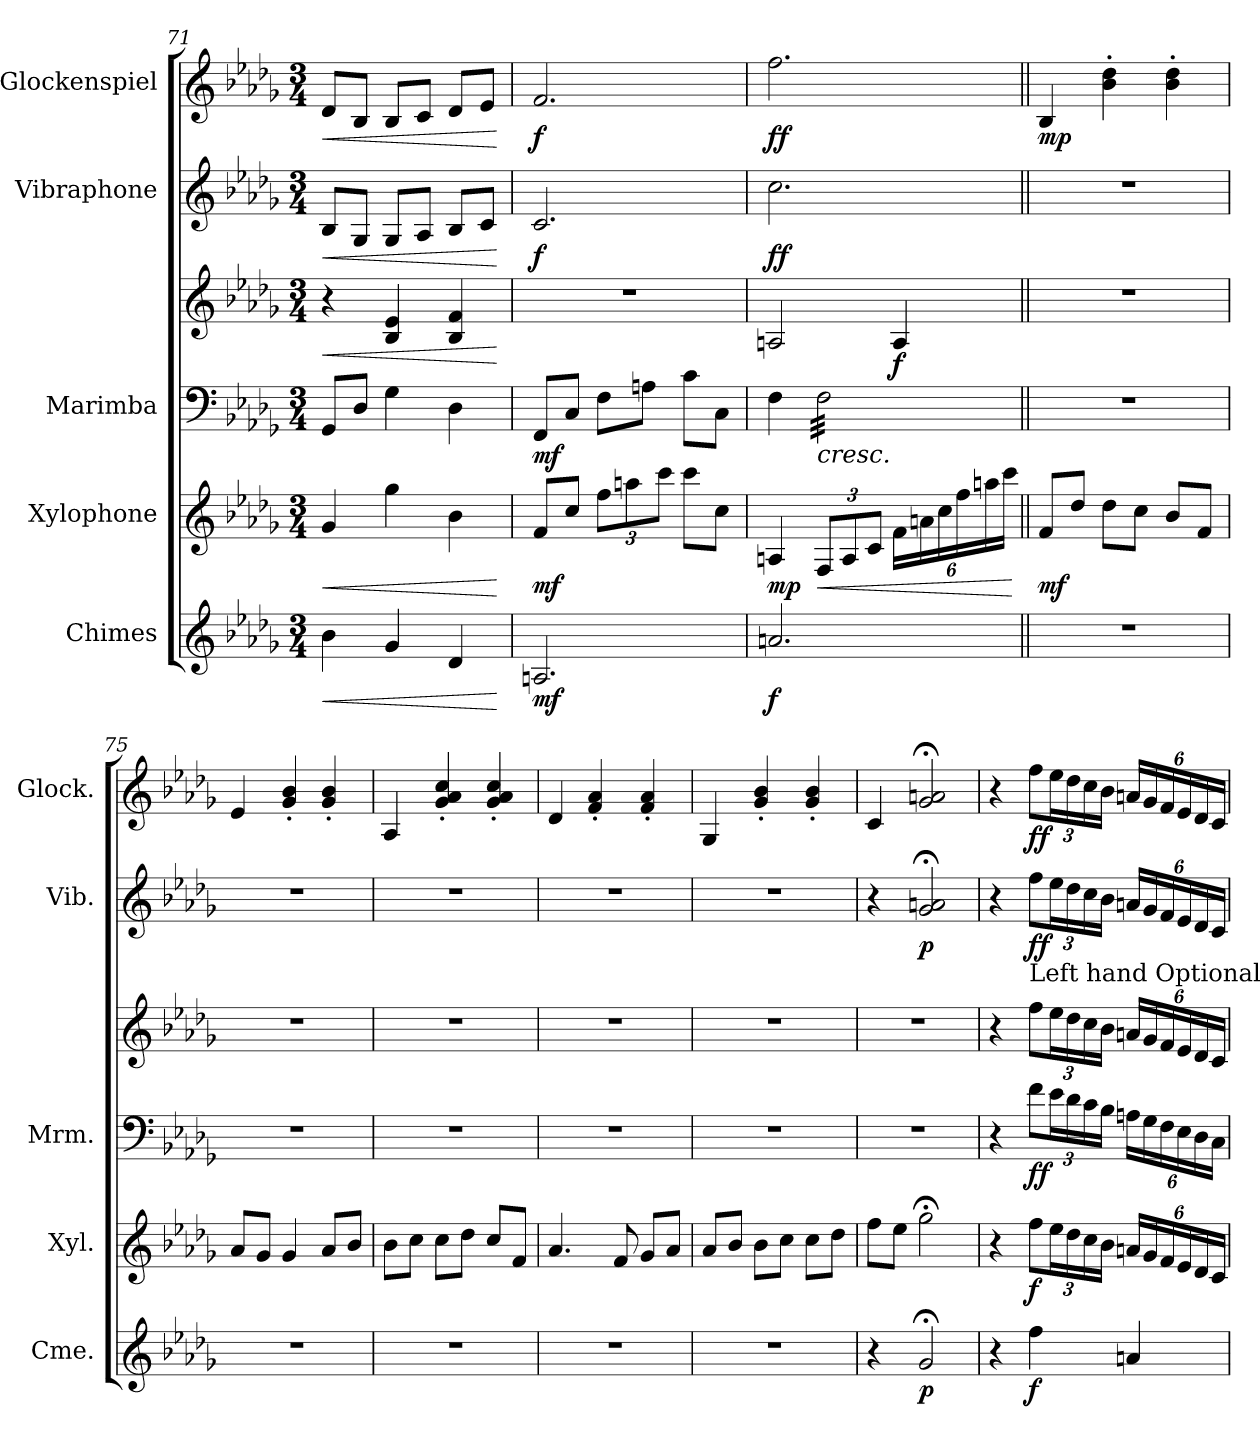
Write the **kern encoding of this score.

**kern	**dynam	**kern	**dynam	**kern	**kern	**dynam	**kern	**dynam	**kern	**dynam
*part5	*part5	*part4	*part4	*part3	*part3	*part3	*part2	*part2	*part1	*part1
*staff6	*staff6	*staff5	*staff5	*staff4	*staff3	*staff3/4	*staff2	*staff2	*staff1	*staff1
*I"Chimes	*	*I"Xylophone	*	*I"Marimba	*	*	*I"Vibraphone	*	*I"Glockenspiel	*
*I'Cme.	*	*I'Xyl.	*	*I'Mrm.	*	*	*I'Vib.	*	*I'Glock.	*
*clefG2	*	*clefG2	*	*clefF4	*clefG2	*	*clefG2	*	*clefG2	*
*	*	*ITrd-7c-12	*	*	*	*	*	*	*ITrd-14c-24	*
*k[b-e-a-d-g-]	*	*k[b-e-a-d-g-]	*	*k[b-e-a-d-g-]	*k[b-e-a-d-g-]	*	*k[b-e-a-d-g-]	*	*k[b-e-a-d-g-]	*
*M3/4	*	*M3/4	*	*M3/4	*M3/4	*	*M3/4	*	*M3/4	*
=71	=71	=71	=71	=71	=71	=71	=71	=71	=71	=71
!	!LO:HP:b	!	!LO:HP:b	!	!	!LO:HP:b	!	!LO:HP:b	!	!LO:HP:b
4b-\	<	4gg-/	<	8GG-/L	4r	<	8B-/L	<	8ddd-/L	<
.	.	.	.	8D-/J	.	.	8G-/J	.	8bb-/J	.
4g-/	.	4ggg-\	.	4G-\	4B-/ 4e-/	.	8G-/L	.	8bb-/L	.
.	.	.	.	.	.	.	8A-/J	.	8ccc/J	.
4d-/	.	4bb-\	.	4D-\	4B-/ 4f/	.	8B-/L	.	8ddd-/L	.
.	.	.	.	.	.	.	8c/J	.	8eee-/J	.
.	[	.	[	.	.	[	.	[	.	[
=72	=72	=72	=72	=72	=72	=72	=72	=72	=72	=72
!	!LO:DY:b	!	!LO:DY:b	!	!	!LO:DY:b=2	!	!LO:DY:b	!	!LO:DY:b
2.An/	mf	8ff/L	mf	8FF/L	2.r	mf	2.c/	f	2.fff/	f
.	.	8ccc/J	.	8C/J	.	.	.	.	.	.
*	*	*Xbrackettup	*	*	*	*	*	*	*	*
.	.	12fff\L	.	8F\L	.	.	.	.	.	.
.	.	12aaan\	.	.	.	.	.	.	.	.
.	.	.	.	8An\J	.	.	.	.	.	.
.	.	12cccc\J	.	.	.	.	.	.	.	.
.	.	8cccc\L	.	8c\L	.	.	.	.	.	.
.	.	8ccc\J	.	8C\J	.	.	.	.	.	.
!!LO:PB:g=z
=73	=73	=73	=73	=73	=73	=73	=73	=73	=73	=73
!	!LO:DY:b	!	!LO:DY:b	!	!	!LO:DY:b=2	!	!	!	!
!	!	!	!	!	!	!LO:DY:n=1:b	!	!LO:DY:b	!	!LO:DY:b
2.an/	f	4an/	mp	4F\	2An/	mp mp	2.cc\	ff	2.ffff\	ff
!	!	!	!LO:HP:b	!	!	!	!	!	!	!
*	*	*	*	*8ba	*	*	*	*	*	*
!	!	!	!	!	!	!LO:HP:b=2	!	!	!	!
*	*	*	*	*tremolo	*	*	*	*	*	*
.	.	12f/L	<	32FF\LLL	.	<	.	.	.	.
.	.	.	.	32FF\	.	.	.	.	.	.
.	.	.	.	32FF\	.	.	.	.	.	.
.	.	12a/	.	.	.	.	.	.	.	.
.	.	.	.	32FF\	.	.	.	.	.	.
.	.	.	.	32FF\	.	.	.	.	.	.
.	.	.	.	32FF\	.	.	.	.	.	.
.	.	12cc/J	.	.	.	.	.	.	.	.
.	.	.	.	32FF\	.	.	.	.	.	.
.	.	.	.	32FF\	.	.	.	.	.	.
!	!	!	!	!	!	!LO:DY:n=2:b	!	!	!	!
.	.	24ff\LL	.	32FF\	4A/	f	.	.	.	.
.	.	.	.	32FF\	.	.	.	.	.	.
.	.	24aan\	.	.	.	.	.	.	.	.
.	.	.	.	32FF\	.	.	.	.	.	.
.	.	24ccc\	.	.	.	.	.	.	.	.
.	.	.	.	32FF\	.	.	.	.	.	.
.	.	24fff\	.	32FF\	.	.	.	.	.	.
.	.	.	.	32FF\	.	.	.	.	.	.
.	.	24aaan\	.	.	.	.	.	.	.	.
.	.	.	.	32FF\	.	.	.	.	.	.
.	.	24cccc\JJ	.	.	.	.	.	.	.	.
.	.	.	.	32FF\JJJ	.	.	.	.	.	.
*	*	*	*	*Xtremolo	*	*	*	*	*	*
.	.	.	[	.	.	.	.	.	.	.
=74||	=74||	=74||	=74||	=74||	=74||	=74||	=74||	=74||	=74||	=74||
*	*	*	*	*X8ba	*	*	*	*	*	*
!	!	!	!LO:DY:b	!	!	!	!	!	!	!LO:DY:b
2.r	.	8ff/L	mf	2.r	2.r	.	2.r	.	4bb-/	mp
.	.	8ddd-/J	.	.	.	.	.	.	.	.
.	.	8ddd-\L	.	.	.	.	.	.	4bbb-\' 4dddd-\'	.
.	.	8ccc\J	.	.	.	.	.	.	.	.
.	.	8bb-/L	.	.	.	.	.	.	4bbb-\' 4dddd-\'	.
.	.	8ff/J	.	.	.	.	.	.	.	.
.	.	.	.	.	.	[	.	.	.	.
=75	=75	=75	=75	=75	=75	=75	=75	=75	=75	=75
2.r	.	8aa-/L	.	2.r	2.r	.	2.r	.	4eee-/	.
.	.	8gg-/J	.	.	.	.	.	.	.	.
.	.	4gg-/	.	.	.	.	.	.	4ggg-/' 4bbb-/'	.
.	.	8aa-/L	.	.	.	.	.	.	4ggg-/' 4bbb-/'	.
.	.	8bb-/J	.	.	.	.	.	.	.	.
=76	=76	=76	=76	=76	=76	=76	=76	=76	=76	=76
2.r	.	8bb-\L	.	2.r	2.r	.	2.r	.	4aa-/	.
.	.	8ccc\J	.	.	.	.	.	.	.	.
.	.	8ccc\L	.	.	.	.	.	.	4ggg-/' 4aaa-/' 4cccc/'	.
.	.	8ddd-\J	.	.	.	.	.	.	.	.
.	.	8ccc/L	.	.	.	.	.	.	4ggg-/' 4aaa-/' 4cccc/'	.
.	.	8ff/J	.	.	.	.	.	.	.	.
=77	=77	=77	=77	=77	=77	=77	=77	=77	=77	=77
2.r	.	4.aa-/	.	2.r	2.r	.	2.r	.	4ddd-/	.
.	.	.	.	.	.	.	.	.	4fff/' 4aaa-/'	.
.	.	8ff/	.	.	.	.	.	.	.	.
.	.	8gg-/L	.	.	.	.	.	.	4fff/' 4aaa-/'	.
.	.	8aa-/J	.	.	.	.	.	.	.	.
!!LO:PB:g=z
=78	=78	=78	=78	=78	=78	=78	=78	=78	=78	=78
2.r	.	8aa-/L	.	2.r	2.r	.	2.r	.	4gg-/	.
.	.	8bb-/J	.	.	.	.	.	.	.	.
.	.	8bb-\L	.	.	.	.	.	.	4ggg-/' 4bbb-/'	.
.	.	8ccc\J	.	.	.	.	.	.	.	.
.	.	8ccc\L	.	.	.	.	.	.	4ggg-/' 4bbb-/'	.
.	.	8ddd-\J	.	.	.	.	.	.	.	.
=79	=79	=79	=79	=79	=79	=79	=79	=79	=79	=79
*	*	*	*	*	*	*	*	*	*MM100	*
4r	.	8fff\L	.	2.r	2.r	.	4r	.	4ccc/	.
.	.	8eee-\J	.	.	.	.	.	.	.	.
*	*	*	*	*	*	*	*	*	*MM90	*
!	!LO:DY:b	!	!	!	!	!	!	!LO:DY:b	!	!
2g-;<Z/	p	2ggg-;<Z\	.	.	.	.	2g-/;<Z 2an/;<Z	p	2ggg-/;<Z 2aaan/;<Z	.
=80	=80	=80	=80	=80	=80	=80	=80	=80	=80	=80
*	*	*	*	*	*	*	*	*	*MM110	*
4r	.	4r	.	4r	4r	.	4r	.	4r	.
*	*	*	*	*Xbrackettup	*Xbrackettup	*	*Xbrackettup	*	*Xbrackettup	*
!	!	!	!	!	!LO:TX:a:t=Left hand Optional	!	!	!	!	!
!	!LO:DY:b	!	!LO:DY:b	!	!	!LO:DY:b=2	!	!	!	!
!	!	!	!	!	!	!LO:DY:n=1:b	!	!LO:DY:b	!	!LO:DY:b
4ff\	f	12fff\L	f	12f\L	12ff\L	f f	12ff\L	ff	12ffff\L	ff
.	.	24eee-\L	.	24e-\L	24ee-\L	.	24ee-\L	.	24eeee-\L	.
.	.	24ddd-\	.	24d-\	24dd-\	.	24dd-\	.	24dddd-\	.
.	.	24ccc\	.	24c\	24cc\	.	24cc\	.	24cccc\	.
.	.	24bb-\JJ	.	24B-\JJ	24b-\JJ	.	24b-\JJ	.	24bbb-\JJ	.
4an/	.	24aan/LL	.	24An\LL	24an/LL	.	24an/LL	.	24aaan/LL	.
.	.	24gg-/	.	24G-\	24g-/	.	24g-/	.	24ggg-/	.
.	.	24ff/	.	24F\	24f/	.	24f/	.	24fff/	.
.	.	24ee-/	.	24E-\	24e-/	.	24e-/	.	24eee-/	.
.	.	24dd-/	.	24D-\	24d-/	.	24d-/	.	24ddd-/	.
.	.	24cc/JJ	.	24C\JJ	24c/JJ	.	24c/JJ	.	24ccc/JJ	.
=	=	=	=	=	=	=	=	=	=	=
*-	*-	*-	*-	*-	*-	*-	*-	*-	*-	*-
